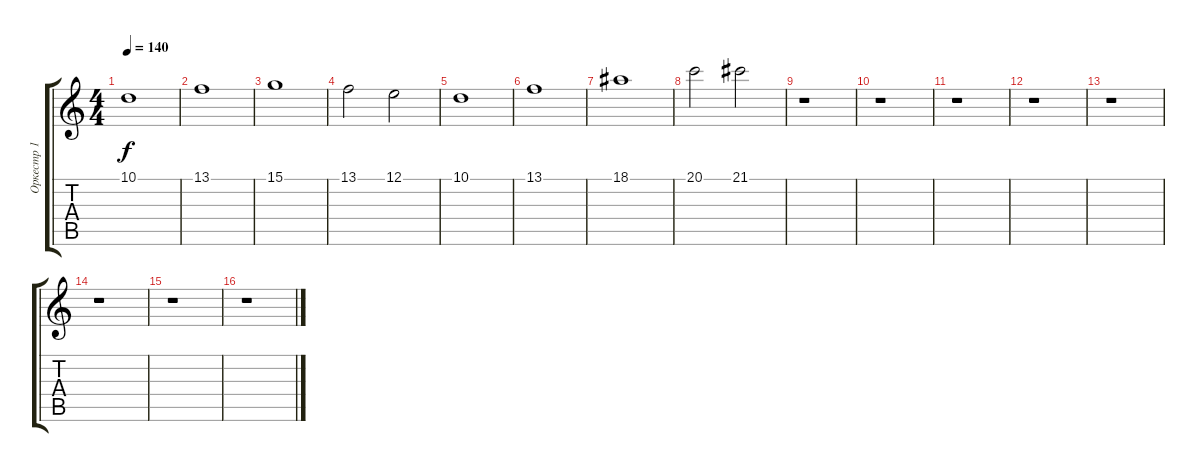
\track ("Оркестр 1" "Оркестр 1") {instrument stringensemble1}
\staff {score tabs}
\tuning (E4 B3 G3 D3 A2 E2) {hide}
\ts (4 4)
\tempo 140
\clef g2
\ks c
10.1.1{dy f} |
13.1.1 |
15.1.1 |
13.1.2 12.1.2 |
10.1.1 |
13.1.1 |
18.1.1 |
20.1.2 21.1.2 |
r.1 |
r.1 |
r.1 |
r.1 |
r.1 |
r.1 |
r.1 |
r.1
